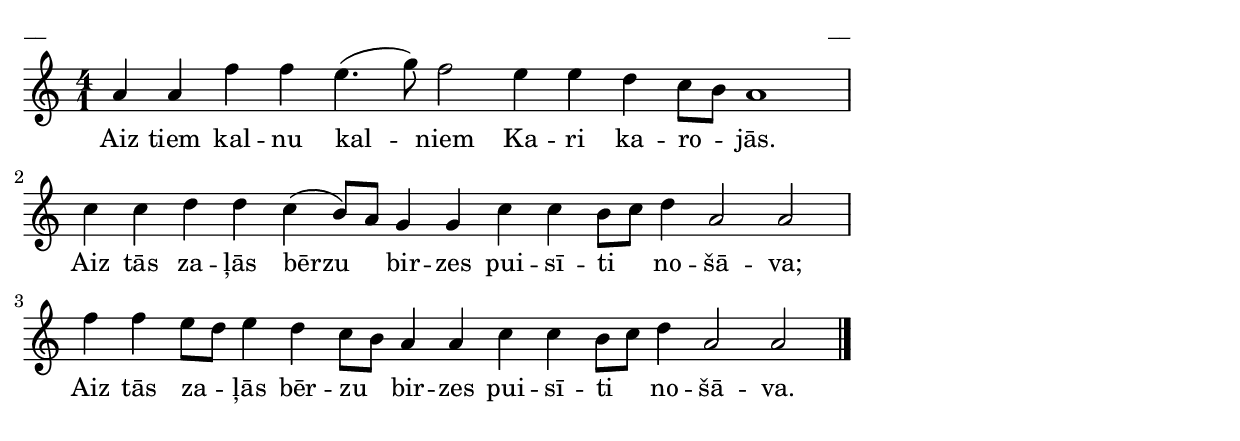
\version "2.13.16"
%\header {
%    title = "Aiz tiem kalnu kalniem"
%}
%#(set-global-staff-size 18)
\paper {
line-width = 14\cm
left-margin = 0.4\cm
between-system-padding = 0.1\cm
between-system-space = 0.1\cm
}
\layout {
indent = #0
ragged-last = ##f
}


voiceA = \relative c'' {
\clef "treble"
\key a \minor
\time 4/1
a4 a f' f e4.( g8) f2 e4 e d c8[ b] a1 |
c4 c d d c( b8)[ a] g4 g c c b8[ c] d4 a2 a |
f'4 f e8[ d] e4 d c8[ b] a4 a c c b8[ c] d4 a2 a2
\bar "|."
} 

lyricA = \lyricmode {
Aiz tiem kal -- nu kal -- niem
Ka -- ri ka -- ro -- jās.
Aiz tās za -- ļās bērzu bir -- zes
pui -- sī -- ti no -- šā -- va;
Aiz tās za -- ļās bēr -- zu bir -- zes
pui -- sī -- ti no -- šā -- va.
}

fullScore = <<
\new Staff {
<<
\new Voice = "voiceA" { \oneVoice \autoBeamOff \voiceA }
\lyricsto "voiceA" \new Lyrics \lyricA
>>
}
>>

\score {
\fullScore
\header { piece = "__" opus = "__" }
}
\markup { \with-color #(x11-color 'white) \sans \smaller "__" }
\score {
\unfoldRepeats
\fullScore
\midi {
\context { \Staff \remove "Staff_performer" }
\context { \Voice \consists "Staff_performer" }
}
}


